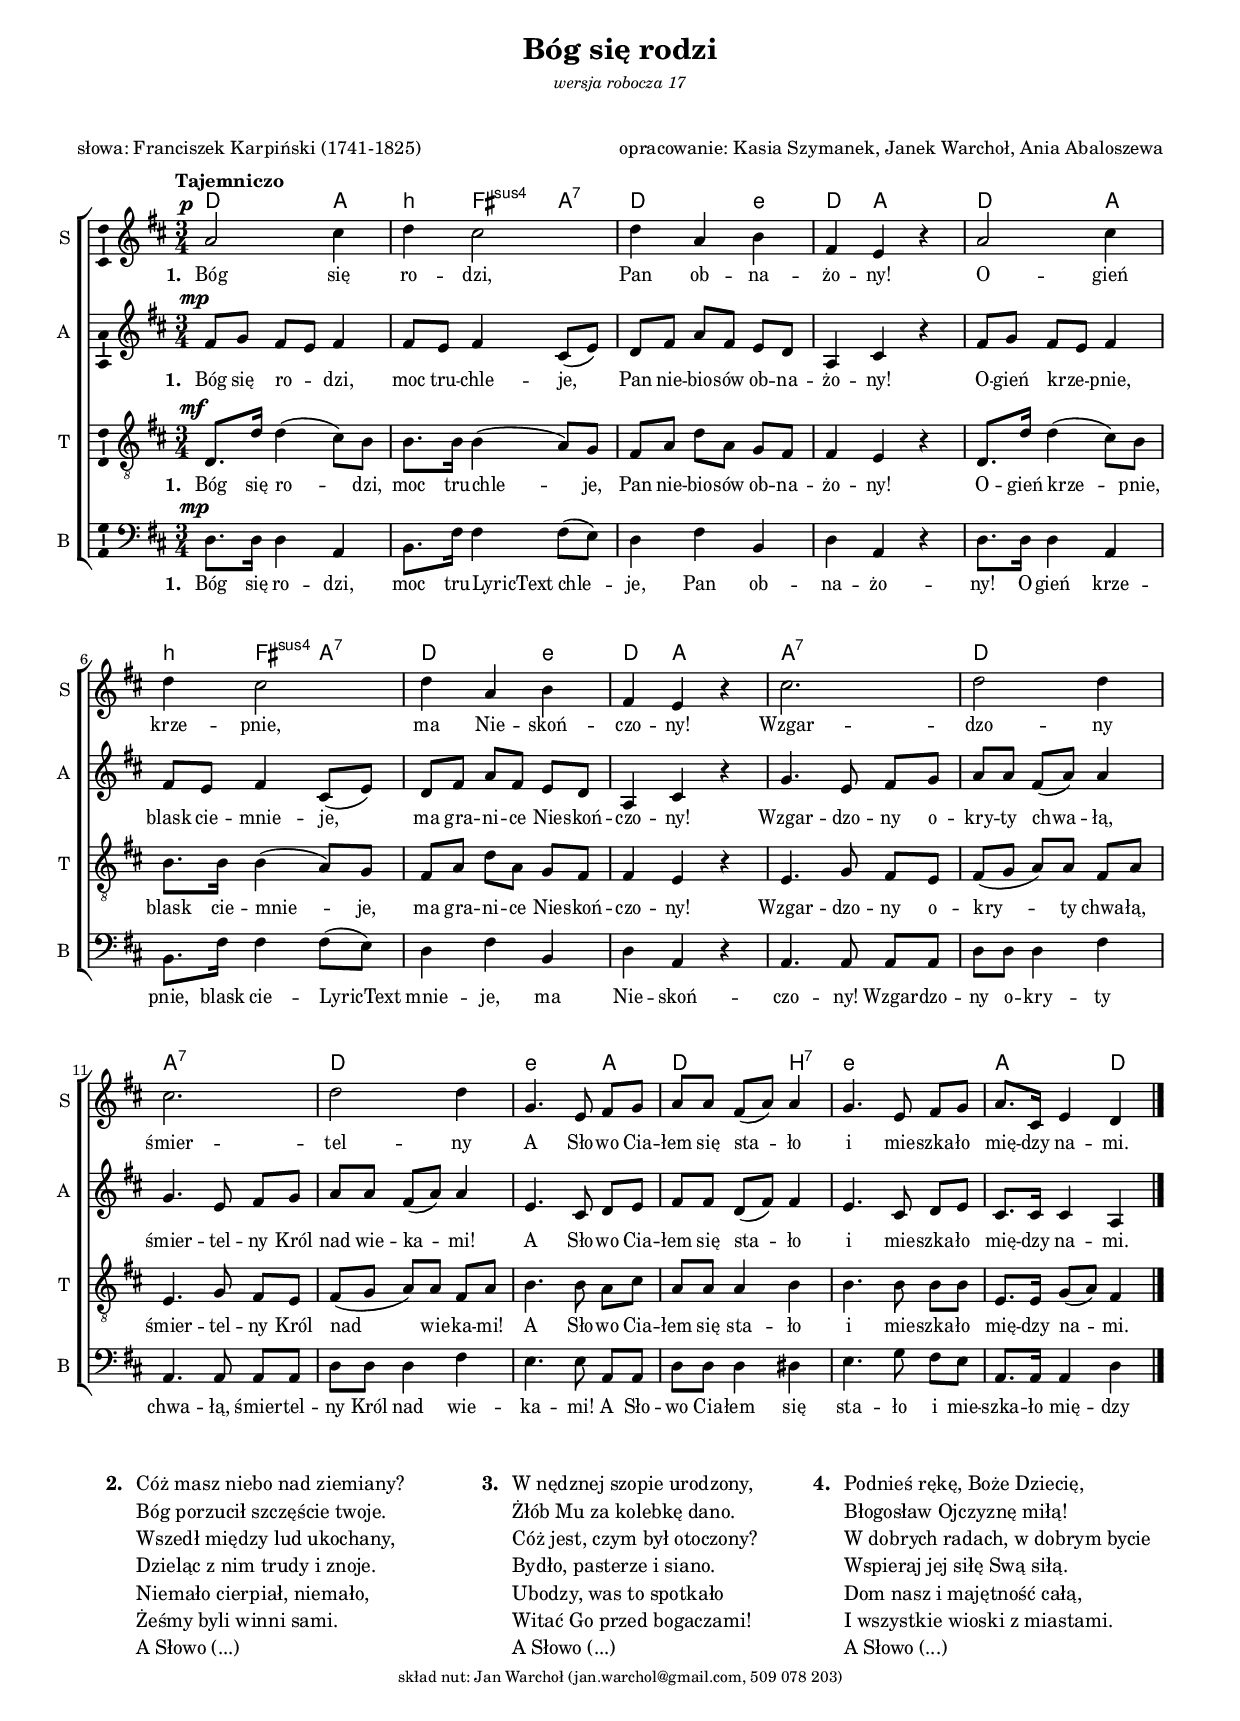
\version "2.18.2"
#(ly:set-option 'strokeadjust #t)

\header {
  title = \markup "Bóg się rodzi"
  subsubtitle = \markup \column { \normal-text \italic "wersja robocza 17" " " " " }
  poet = "słowa: Franciszek Karpiński (1741-1825)"
  composer = "opracowanie: Kasia Szymanek, Janek Warchoł, Ania Abaloszewa"
}

%--------------------------------MELODIA
metrumitp = {
  \key d \major
  \time 3/4
  \set Timing.beamExceptions = #'()
  \tempo "Tajemniczo"
  \override DynamicText.X-offset = -3
}
melodiaSopranu =
\relative f' {
  \metrumitp
  <>\p
  \repeat unfold 2 {
    a2 cis4 |
    d4 cis2 |
    d4 a b |
    fis4 e r |
  }
  \repeat unfold 2 {
    cis'2. |
    d2 d4 |
  }
  g,4. e8 fis g |
  a8 a fis( a) a4 |
  g4. e8 fis g |
  a8. cis,16 e4 d |
  \bar "|."
}

melodiaAltu =
\relative f' {
  \metrumitp
  <>\mp
  \repeat unfold 2 {
    fis8 g fis e fis4 |
    fis8 e fis4 cis8( e) |
    d8 fis a fis e d |
    a4 cis r |
  }
  \repeat unfold 2 {
    g'4. e8 fis g |
    a8 a fis( a) a4 |
  }
  e4. cis8 d e |
  fis8 fis d( fis) fis4 |
  e4. cis8 d e |
  cis8. cis16 cis4 a |
  \bar "|."
}

melodiaTenorow =
\relative f {
  \metrumitp
  <>\mf
  \repeat unfold 2 {
    d8. d'16 d4( cis8) b |
    b8. b16 b4( a8) g |
    fis8 a d a g fis |
    fis4 e r |
  }
  \repeat unfold 2 {
    e4. g8 fis e |
    fis8( g a) a fis a |
  }
  b4. b8 a cis |
  a8 a a4 b |
  b4. b8 b b |
  e,8. e16 g8( a) fis4 |
  \bar "|."
}

melodiaBasow =
\relative f {
  \metrumitp
  <>\mp
  \repeat unfold 2 {
    d8. d16 d4 a |
    b8. fis'16 fis4 fis8( e) |
    d4 fis b, |
    d4 a r |
  }
  \repeat unfold 2 {
    a4. a8 a a |
    d8 d d4 fis |
  }
  e4. e8 a, a |
  d8 d d4 dis |
  e4. g8 fis e |
  a,8. a16 a4 d |
  \bar "|."
}
akordy = \chordmode {
  \repeat unfold 2 {
    d2 a4 b4:m fis:sus4 a4:7
    d2 e4:m d a2
  }
  \repeat unfold 2 {
    a2.:7 d
  }
  e2:m a4 d2 b4:7 e2.:m a2 d4
}

%--------------------------------SŁOWA

wzgardzony = \lyricmode {
  Wzgar -- dzo -- ny o -- kry -- ty chwa -- łą,
  śmier -- tel -- ny Król nad wie -- ka -- mi!
  A Sło -- wo Cia -- łem się sta -- ło
  i mie -- szka -- ło mię -- dzy na -- mi.
}

tekstSopranu = \lyricmode {
  \set stanza = "1. "
  Bóg się ro -- dzi, 
  Pan ob -- na -- żo -- ny!
  O -- gień krze -- pnie,
  ma Nie -- skoń -- czo -- ny!
  Wzgar -- dzo -- ny \break śmier -- tel -- ny
  A Sło -- wo Cia -- łem się sta -- ło
  i mie -- szka -- ło mię -- dzy na -- mi.
}
tekstAltu = \lyricmode {
  \set stanza = "1. "
  Bóg się ro -- _ dzi,  moc  tru -- chle -- je,
  Pan nie -- bio -- sów ob -- na -- żo -- ny!
  O -- gień krze -- _ pnie, blask cie -- mnie -- je,
  ma gra -- ni -- ce Nie -- skoń -- czo -- ny!
  \wzgardzony
}
tekstTenorow = \lyricmode {
  \set stanza = "1. "
  Bóg się ro -- dzi, moc  tru -- chle -- je,
  Pan nie -- bio -- sów ob -- na -- żo -- ny!
  O -- gień krze -- pnie, blask cie -- mnie -- je,
  ma gra -- ni -- ce Nie -- skoń -- czo -- ny!
  \wzgardzony
}
tekstBasow = \lyricmode {
  \set stanza = "1. "
  Bóg się ro -- dzi, moc  tru -- \once \tweak X-offset 0 LyricText chle -- je,
  Pan ob -- na -- żo -- ny!
  O -- gień krze -- pnie, blask cie -- \once \tweak X-offset 0 LyricText mnie -- je,
  ma Nie -- skoń -- czo -- ny!
  \wzgardzony
}

zwrotkaII = \markup \column {
  "Cóż masz niebo nad ziemiany? "
  "Bóg porzucił szczęście twoje."
  "Wszedł między lud ukochany,"
  "Dzieląc z nim trudy i znoje."
  "Niemało cierpiał, niemało,"
  "Żeśmy byli winni sami."
  "A Słowo (...)"
}
zwrotkaIII = \markup \column {
  "W nędznej szopie urodzony, "
  "Żłób Mu za kolebkę dano."
  "Cóż jest, czym był otoczony?"
  "Bydło, pasterze i siano."
  "Ubodzy, was to spotkało"
  "Witać Go przed bogaczami!"
  "A Słowo (...)"
}
zwrotkaIV = \markup \column {
  "Podnieś rękę, Boże Dziecię,"
  "Błogosław Ojczyznę miłą!"
  "W dobrych radach, w dobrym bycie"
  "Wspieraj jej siłę Swą siłą."
  "Dom nasz i majętność całą,"
  "I wszystkie wioski z miastami."
  "A Słowo (...)"
}
zwrotkaV = \markup {
}

%--------------------------------USTAWIENIA

#(set-global-staff-size 16)

\paper {
  indent = 2 \mm
  system-count = 3
  short-indent = 2 \mm
  left-margin = 13 \mm
  right-margin = 13 \mm
  top-markup-spacing #'basic-distance = 5
  markup-system-spacing #'basic-distance = 24
  system-system-spacing #'basic-distance = 18
  system-system-spacing #'padding = 1
  score-markup-spacing #'basic-distance = 15
  %ragged-last-bottom = ##f
}

#(define powiekszenie-zwrotek '(1.05 . 1.1))
#(define interlinia '(baseline-skip . 3)) % 3 is Lily default
odstepMiedzyZwrotkami = \markup \vspace #2
odstepOdNumeruDoZwrotki = \markup \hspace #1

\layout {
  \override LyricText #'stencil =
  #(lambda (grob)
     (ly:stencil-scale (lyric-text::print grob) 0.9 1))
}

%--------------------------------STRUKTURA

\score {
  \new ChoirStaff <<
    \new ChordNames
    \with { \remove "Staff_performer" } {
      \germanChords
      \set chordNameLowercaseMinor = ##t
      \akordy
    }
    \new Staff = sopran {
      \clef treble
      \set Staff.instrumentName = "S "
      \set Staff.shortInstrumentName = "S "
      \new Voice = sopran
      \with { \consists "Ambitus_engraver" } {
        \set Staff.midiInstrument = "choir aahs"
        \dynamicUp
        \tupletUp
        \melodiaSopranu
      }
    }
    \new Lyrics \lyricsto sopran \tekstSopranu

    \new Staff = alt
    \with { \consists "Ambitus_engraver" } {
      \clef treble
      \set Staff.instrumentName = "A "
      \set Staff.shortInstrumentName = "A "
      \new Voice = alt {
        \set Staff.midiInstrument = "choir aahs"
        \dynamicUp
        \tupletUp
        \melodiaAltu
      }
    }
    \new Lyrics \lyricsto alt \tekstAltu

    \new Staff = tenor
    \with { \consists "Ambitus_engraver" } {
      \clef "treble_8"
      \set Staff.instrumentName = "T "
      \set Staff.shortInstrumentName = "T "
      \new Voice = tenor {
        \set Staff.midiInstrument = "choir aahs"
        \dynamicUp
        \tupletUp
        \melodiaTenorow
      }
    }
    \new Lyrics \lyricsto tenor \tekstTenorow

    \new Staff = bas
    \with { \consists "Ambitus_engraver" } {
      \clef bass
      \set Staff.instrumentName = "B "
      \set Staff.shortInstrumentName = "B "
      \new Voice = bas {
        \set Staff.midiInstrument = "choir aahs"
        \dynamicUp
        \tupletUp
        \melodiaBasow
      }
    }
    \new Lyrics \lyricsto bas \tekstBasow
  >>
  \layout {
  }
  \midi {
    \tempo 4=85
  }
}

\markup {
  \fill-line {
    \scale #powiekszenie-zwrotek {
      \null

      \override #interlinia
      \line {
        \bold
        "2."
        \odstepOdNumeruDoZwrotki
        \zwrotkaII
      }

      \null

      \override #interlinia
      \line {
        \bold
        "3."
        \odstepOdNumeruDoZwrotki
        \zwrotkaIII
      }

      \null

      \override #interlinia
      \line {
        \bold
        "4."
        \odstepOdNumeruDoZwrotki
        \zwrotkaIV
      }

      \null
    }
  }
}

%--------------------------------STOPKA

\paper {
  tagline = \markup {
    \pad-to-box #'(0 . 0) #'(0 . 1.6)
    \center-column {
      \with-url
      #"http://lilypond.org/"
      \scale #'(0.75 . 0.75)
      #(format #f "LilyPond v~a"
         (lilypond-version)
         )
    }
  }

  oddFooterMarkup = \markup {
    \override #'(baseline-skip . 1)
    \column {
      \fill-line {
        %% Copyright header field only on first page in each bookpart.
        \on-the-fly #part-first-page {
          \override #'(baseline-skip . 2)
          \center-column {
            \scale #'(1 . 1)
            \fromproperty #'header:copyright
            \scale #'(0.85 . 0.85)
            "skład nut: Jan Warchoł (jan.warchol@gmail.com, 509 078 203)"
          }
        }
      }
      \fill-line {
        %% Tagline header field only on last page in the book.
        \on-the-fly #last-page \fromproperty #'header:tagline
      }
    }
  }
}
